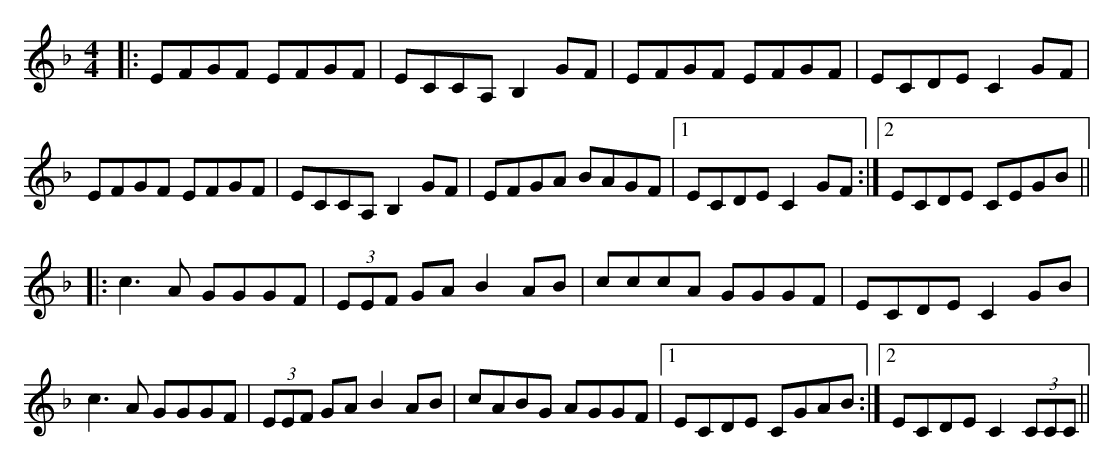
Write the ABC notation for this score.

X:1
M:4/4
K:F
|:EFGF EFGF|ECCA, B,2GF|EFGF EFGF|ECDE C2GF|
EFGF EFGF|ECCA, B,2GF|EFGA BAGF|1 ECDE C2GF:|2 ECDE CEGB||
|:c3A GGGF|(3EEF GA B2AB|cccA GGGF|ECDE C2GB|
c3A GGGF|(3EEF GA B2AB|cABG AGGF|1 ECDE CGAB:|2 ECDE C2 (3CCC||
